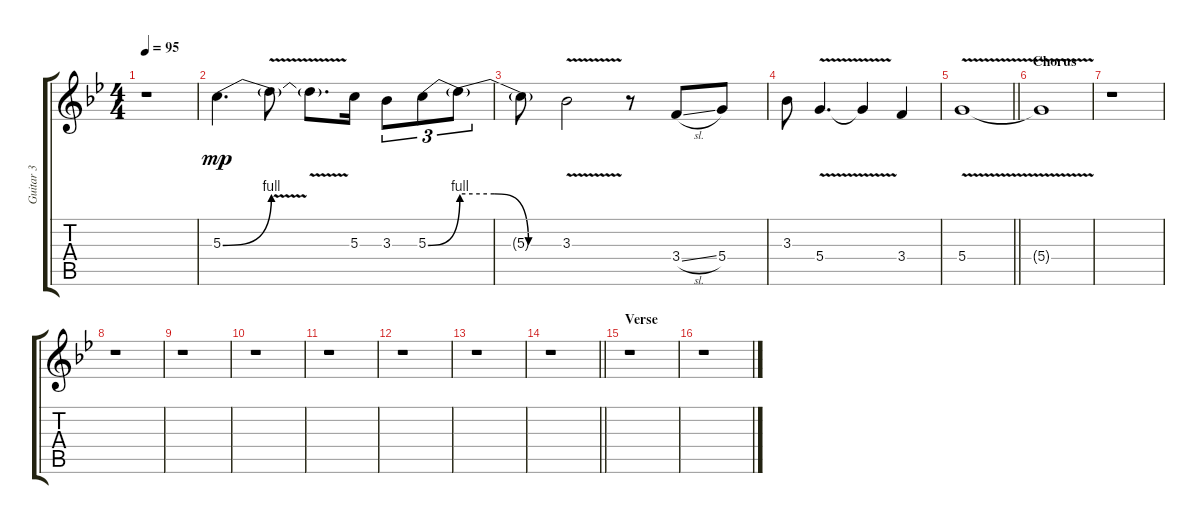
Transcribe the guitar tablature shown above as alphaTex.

\track ("Guitar 3" "Guitar 3") {instrument distortionguitar}
\staff {score tabs}
\tuning (E4 B3 G3 D3 A2 E2) {hide}
\ts (4 4)
\tempo 95
\clef g2
\ks gminor
r.1{dy mp instrument distortionguitar} |
5.3{be (bend 0 0 60 4)}.4{d} 5.3{v t}.8 5.3{v t}.8{d} 5.3.16 3.3.8{tu (3 2)} 5.3{be (bend 0 0 60 4)}.8{tu (3 2)} 5.3{be (custom 0 4 20 4 40 0 60 0) t}.8{tu (3 2)} |
5.3{t}.8 3.3{v}.2 r.8 3.4{sl}.8 5.4.8 |
3.3.8 5.4{v}.4{d} 5.4{t}.4 3.4.4 |
\barLineRight lightlight
5.4{v}.1 |
\section ("" "Chorus")
5.4{v t}.1 |
r.1 |
r.1 |
r.1 |
r.1 |
r.1 |
r.1 |
r.1 |
\barLineRight lightlight
r.1 |
\section ("" "Verse")
r.1 |
r.1
